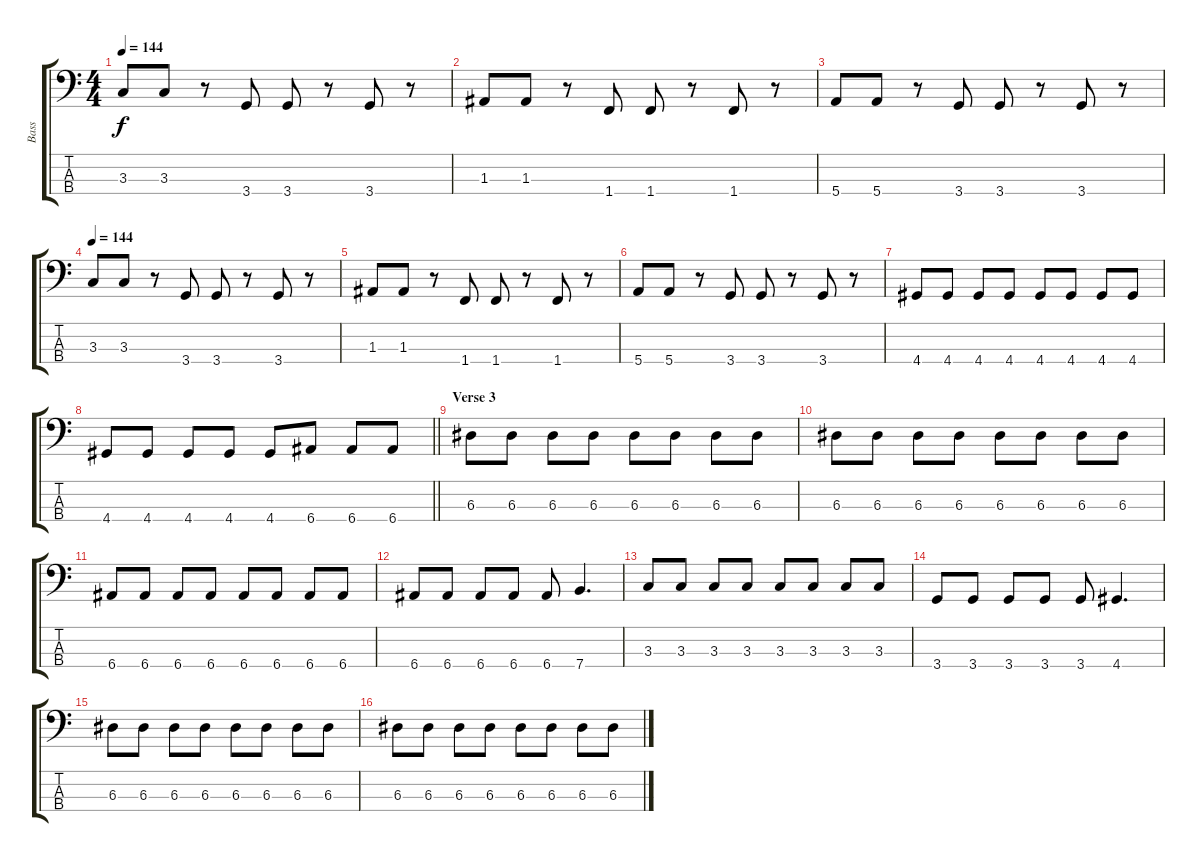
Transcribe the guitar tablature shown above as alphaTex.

\track ("Bass" "Bass") {instrument electricbassfinger}
\staff {score tabs}
\tuning (G2 D2 A1 E1) {hide}
\ts (4 4)
\tempo 144
\clef f4
\ks c
3.3.8{dy f} 3.3.8 r.8 3.4.8 3.4.8 r.8 3.4.8 r.8 |
1.3.8 1.3.8 r.8 1.4.8 1.4.8 r.8 1.4.8 r.8 |
5.4.8 5.4.8 r.8 3.4.8 3.4.8 r.8 3.4.8 r.8 |
\tempo 144
3.3.8 3.3.8 r.8 3.4.8 3.4.8 r.8 3.4.8 r.8 |
1.3.8 1.3.8 r.8 1.4.8 1.4.8 r.8 1.4.8 r.8 |
5.4.8 5.4.8 r.8 3.4.8 3.4.8 r.8 3.4.8 r.8 |
4.4.8 4.4.8 4.4.8 4.4.8 4.4.8 4.4.8 4.4.8 4.4.8 |
\barLineRight lightlight
4.4.8 4.4.8 4.4.8 4.4.8 4.4.8 6.4.8 6.4.8 6.4.8 |
\section ("" "Verse 3")
6.3.8 6.3.8 6.3.8 6.3.8 6.3.8 6.3.8 6.3.8 6.3.8 |
6.3.8 6.3.8 6.3.8 6.3.8 6.3.8 6.3.8 6.3.8 6.3.8 |
6.4.8 6.4.8 6.4.8 6.4.8 6.4.8 6.4.8 6.4.8 6.4.8 |
6.4.8 6.4.8 6.4.8 6.4.8 6.4.8 7.4.4{d} |
3.3.8 3.3.8 3.3.8 3.3.8 3.3.8 3.3.8 3.3.8 3.3.8 |
3.4.8 3.4.8 3.4.8 3.4.8 3.4.8 4.4.4{d} |
6.3.8 6.3.8 6.3.8 6.3.8 6.3.8 6.3.8 6.3.8 6.3.8 |
6.3.8 6.3.8 6.3.8 6.3.8 6.3.8 6.3.8 6.3.8 6.3.8
